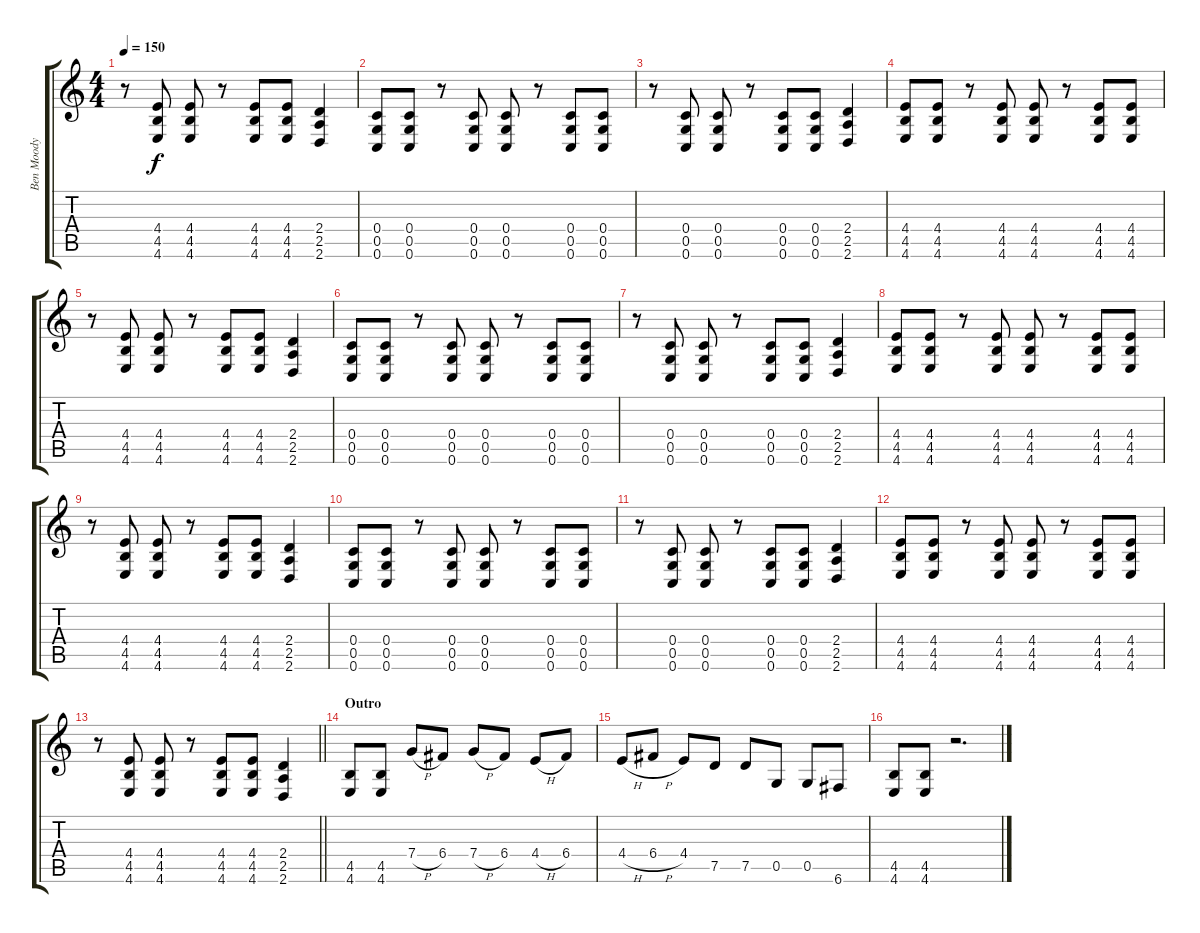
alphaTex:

\track ("Ben Moody" "Ben Moody") {instrument distortionguitar}
\staff {score tabs}
\tuning (D4 A3 F3 C3 G2 C2) {hide}
\ts (4 4)
\tempo 150
\clef g2
\ks c
r.8{dy f} (4.4 4.5 4.6).8 (4.4 4.5 4.6).8 r.8 (4.4 4.5 4.6).8 (4.4 4.5 4.6).8 (2.4 2.5 2.6).4 |
(0.4 0.5 0.6).8 (0.4 0.5 0.6).8 r.8 (0.4 0.5 0.6).8 (0.4 0.5 0.6).8 r.8 (0.4 0.5 0.6).8 (0.4 0.5 0.6).8 |
r.8 (0.4 0.5 0.6).8 (0.4 0.5 0.6).8 r.8 (0.4 0.5 0.6).8 (0.4 0.5 0.6).8 (2.4 2.5 2.6).4 |
(4.4 4.5 4.6).8 (4.4 4.5 4.6).8 r.8 (4.4 4.5 4.6).8 (4.4 4.5 4.6).8 r.8 (4.4 4.5 4.6).8 (4.4 4.5 4.6).8 |
r.8 (4.4 4.5 4.6).8 (4.4 4.5 4.6).8 r.8 (4.4 4.5 4.6).8 (4.4 4.5 4.6).8 (2.4 2.5 2.6).4 |
(0.4 0.5 0.6).8 (0.4 0.5 0.6).8 r.8 (0.4 0.5 0.6).8 (0.4 0.5 0.6).8 r.8 (0.4 0.5 0.6).8 (0.4 0.5 0.6).8 |
r.8 (0.4 0.5 0.6).8 (0.4 0.5 0.6).8 r.8 (0.4 0.5 0.6).8 (0.4 0.5 0.6).8 (2.4 2.5 2.6).4 |
(4.4 4.5 4.6).8 (4.4 4.5 4.6).8 r.8 (4.4 4.5 4.6).8 (4.4 4.5 4.6).8 r.8 (4.4 4.5 4.6).8 (4.4 4.5 4.6).8 |
r.8 (4.4 4.5 4.6).8 (4.4 4.5 4.6).8 r.8 (4.4 4.5 4.6).8 (4.4 4.5 4.6).8 (2.4 2.5 2.6).4 |
(0.4 0.5 0.6).8 (0.4 0.5 0.6).8 r.8 (0.4 0.5 0.6).8 (0.4 0.5 0.6).8 r.8 (0.4 0.5 0.6).8 (0.4 0.5 0.6).8 |
r.8 (0.4 0.5 0.6).8 (0.4 0.5 0.6).8 r.8 (0.4 0.5 0.6).8 (0.4 0.5 0.6).8 (2.4 2.5 2.6).4 |
(4.4 4.5 4.6).8 (4.4 4.5 4.6).8 r.8 (4.4 4.5 4.6).8 (4.4 4.5 4.6).8 r.8 (4.4 4.5 4.6).8 (4.4 4.5 4.6).8 |
\barLineRight lightlight
r.8 (4.4 4.5 4.6).8 (4.4 4.5 4.6).8 r.8 (4.4 4.5 4.6).8 (4.4 4.5 4.6).8 (2.4 2.5 2.6).4 |
\section ("" "Outro")
(4.5 4.6).8 (4.5 4.6).8 7.4{h}.8 6.4.8 7.4{h}.8 6.4.8 4.4{h}.8 6.4.8 |
4.4{h}.8 6.4{h}.8 4.4.8 7.5.8 7.5.8 0.5.8 0.5.8 6.6.8 |
(4.5 4.6).8 (4.5 4.6).8 r.2{d}
